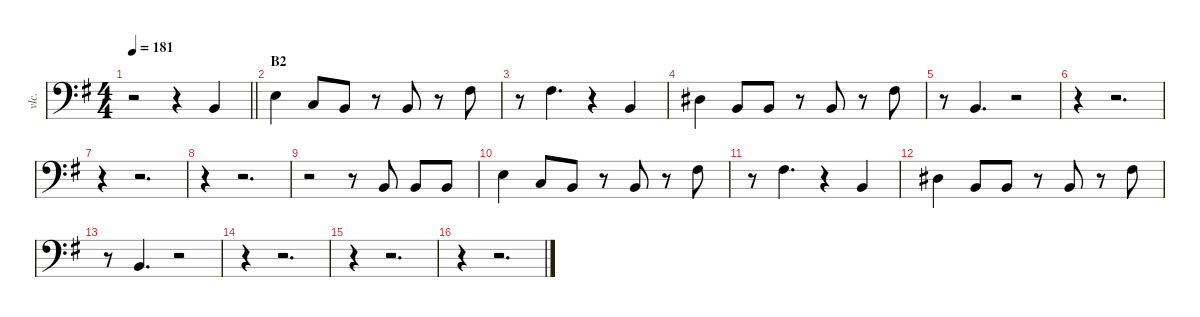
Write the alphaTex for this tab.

\defaultSystemsLayout 4
\hideDynamics
\bracketExtendMode nobrackets
\track ("Chrous" "vlc.") {instrument cello}
\staff {score}
\tuning (E4 B3 G3 D3 A2 E2)
\ts (4 4)
\tempo 181
\clef f4
\barLineRight lightlight
\ks g
r.2{dy f} r.4 2.5{acc forcenatural}.4 |
\section ("" "B2")
2.4{acc forcenatural}.4 3.5{acc forcenatural}.8 2.5{acc forcenatural}.8 r.8 2.5{acc forcenatural}.8 r.8 4.4{acc #}.8 |
r.8 4.4{acc #}.4{d} r.4 2.5{acc forcenatural}.4 |
1.4{acc #}.4 2.5{acc forcenatural}.8 2.5{acc forcenatural}.8 r.8 2.5{acc forcenatural}.8 r.8 4.4{acc #}.8 |
r.8 2.5{acc forcenatural}.4{d} r.2 |
r.4 r.2{d} |
r.4 r.2{d} |
r.4 r.2{d} |
r.2 r.8 2.5{acc forcenatural}.8 2.5{acc forcenatural}.8 2.5{acc forcenatural}.8 |
2.4{acc forcenatural}.4 3.5{acc forcenatural}.8 2.5{acc forcenatural}.8 r.8 2.5{acc forcenatural}.8 r.8 4.4{acc #}.8 |
r.8 4.4{acc #}.4{d} r.4 2.5{acc forcenatural}.4 |
1.4{acc #}.4 2.5{acc forcenatural}.8 2.5{acc forcenatural}.8 r.8 2.5{acc forcenatural}.8 r.8 4.4{acc #}.8 |
r.8 2.5{acc forcenatural}.4{d} r.2 |
r.4 r.2{d} |
r.4 r.2{d} |
r.4 r.2{d}
